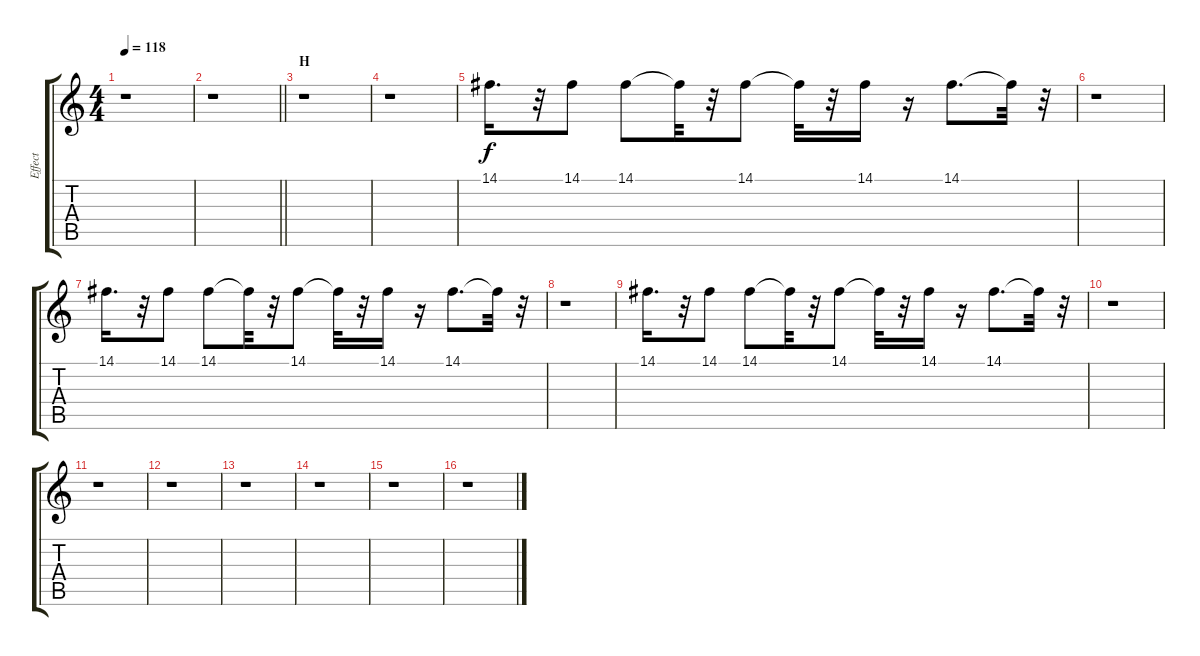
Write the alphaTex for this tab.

\track ("Effect" "Effect") {instrument vibraphone}
\staff {score tabs}
\tuning (E4 B3 G3 D3 A2 E2) {hide}
\ts (4 4)
\tempo 118
\clef g2
\ks c
r.1{dy f} |
\barLineRight lightlight
r.1 |
\section ("" "H")
r.1 |
r.1 |
14.1.16{d} r.32 14.1.8 14.1.8 14.1{t}.32 r.32 14.1.8 14.1{t}.32 r.32 14.1.16 r.16 14.1.8{d} 14.1{t}.32 r.32 |
r.1 |
14.1.16{d} r.32 14.1.8 14.1.8 14.1{t}.32 r.32 14.1.8 14.1{t}.32 r.32 14.1.16 r.16 14.1.8{d} 14.1{t}.32 r.32 |
r.1 |
14.1.16{d} r.32 14.1.8 14.1.8 14.1{t}.32 r.32 14.1.8 14.1{t}.32 r.32 14.1.16 r.16 14.1.8{d} 14.1{t}.32 r.32 |
r.1 |
r.1 |
r.1 |
r.1 |
r.1 |
r.1 |
r.1
